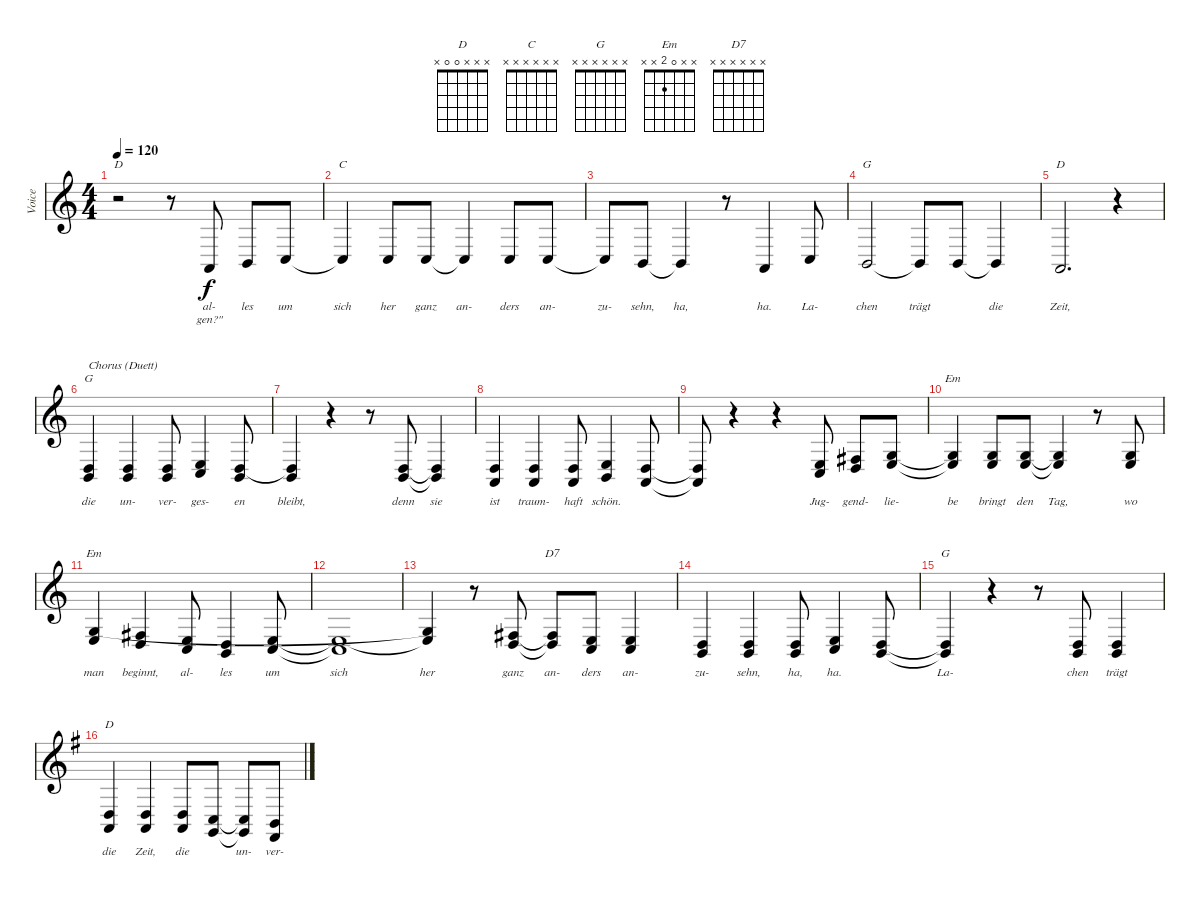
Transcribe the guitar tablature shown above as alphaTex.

\track ("Voice" "Voice") {instrument clavinet}
\staff {score}
\tuning (E4 B3 G3 D3 A2 E2) {hide}
\chord ("D" x x x x x x)
\chord ("C" x x x x x x)
\chord ("G" x x x x 2 x)
\chord ("D" 2 3 2 0 x x) {barre 2}
\chord ("G" x x x 0 2 x)
\chord ("Em" x x x x x x)
\chord ("Em" x x 0 2 x x)
\chord ("D7" x x x x x x)
\chord ("G" x x x x x x)
\chord ("D" x x x 0 0 x)
\ts (4 4)
\tempo 120
\clef g2
\ks c
r.2{ch "D" dy f} r.8 0.5.8{lyrics (0 "al-") lyrics (1 "gen?\"") lyrics (2 "") lyrics (3 "") lyrics (4 "")} 2.5.8{lyrics (0 "les") lyrics (1 "") lyrics (2 "") lyrics (3 "") lyrics (4 "")} 3.5.8{lyrics (0 "um") lyrics (1 "") lyrics (2 "") lyrics (3 "") lyrics (4 "")} |
3.5{t}.4{ch "C" lyrics (0 "sich") lyrics (1 "") lyrics (2 "") lyrics (3 "") lyrics (4 "")} 3.5.8{lyrics (0 "her") lyrics (1 "") lyrics (2 "") lyrics (3 "") lyrics (4 "")} 3.5.8{lyrics (0 "ganz") lyrics (1 "") lyrics (2 "") lyrics (3 "") lyrics (4 "")} 3.5{t}.4{lyrics (0 "an-") lyrics (1 "") lyrics (2 "") lyrics (3 "") lyrics (4 "")} 3.5.8{lyrics (0 "ders") lyrics (1 "") lyrics (2 "") lyrics (3 "") lyrics (4 "")} 3.5.8{lyrics (0 "an-") lyrics (1 "") lyrics (2 "") lyrics (3 "") lyrics (4 "")} |
3.5{t}.8{lyrics (0 "zu-") lyrics (1 "") lyrics (2 "") lyrics (3 "") lyrics (4 "")} 2.5.8{lyrics (0 "sehn,") lyrics (1 "") lyrics (2 "") lyrics (3 "") lyrics (4 "")} 2.5{t}.4{lyrics (0 "ha,") lyrics (1 "") lyrics (2 "") lyrics (3 "") lyrics (4 "")} r.8 0.5.4{lyrics (0 "ha.") lyrics (1 "") lyrics (2 "") lyrics (3 "") lyrics (4 "")} 3.5.8{lyrics (0 "La-") lyrics (1 "") lyrics (2 "") lyrics (3 "") lyrics (4 "")} |
2.5.2{ch "G" lyrics (0 "chen") lyrics (1 "") lyrics (2 "") lyrics (3 "") lyrics (4 "")} 2.5{t}.8{lyrics (0 "trägt") lyrics (1 "") lyrics (2 "") lyrics (3 "") lyrics (4 "")} 2.5.8{lyrics (0 "") lyrics (1 "") lyrics (2 "") lyrics (3 "") lyrics (4 "")} 2.5{t}.4{lyrics (0 "die") lyrics (1 "") lyrics (2 "") lyrics (3 "") lyrics (4 "")} |
0.5.2{d ch "D" lyrics (0 "Zeit,") lyrics (1 "") lyrics (2 "") lyrics (3 "") lyrics (4 "")} r.4 |
(0.4 2.5).4{ch "G" txt "Chorus (Duett)" lyrics (0 "die") lyrics (1 "") lyrics (2 "") lyrics (3 "") lyrics (4 "")} (0.4 2.5).4{lyrics (0 "un-") lyrics (1 "") lyrics (2 "") lyrics (3 "") lyrics (4 "")} (0.4 2.5).8{lyrics (0 "ver-") lyrics (1 "") lyrics (2 "") lyrics (3 "") lyrics (4 "")} (2.4 3.5).4{lyrics (0 "ges-") lyrics (1 "") lyrics (2 "") lyrics (3 "") lyrics (4 "")} (0.4 7.6).8{lyrics (0 "en") lyrics (1 "") lyrics (2 "") lyrics (3 "") lyrics (4 "")} |
(0.4{t} 2.5).4{lyrics (0 "bleibt,") lyrics (1 "") lyrics (2 "") lyrics (3 "") lyrics (4 "")} r.4 r.8 (0.4 2.5).8{lyrics (0 "denn") lyrics (1 "") lyrics (2 "") lyrics (3 "") lyrics (4 "")} (0.4{t} 2.5{t}).4{lyrics (0 "sie") lyrics (1 "") lyrics (2 "") lyrics (3 "") lyrics (4 "")} |
(0.4 0.5).4{lyrics (0 "ist") lyrics (1 "") lyrics (2 "") lyrics (3 "") lyrics (4 "")} (0.4 0.5).4{lyrics (0 "traum-") lyrics (1 "") lyrics (2 "") lyrics (3 "") lyrics (4 "")} (0.4 0.5).8{lyrics (0 "haft") lyrics (1 "") lyrics (2 "") lyrics (3 "") lyrics (4 "")} (2.4 2.5).4{lyrics (0 "schön.") lyrics (1 "") lyrics (2 "") lyrics (3 "") lyrics (4 "")} (0.4 0.5).8{lyrics (0 "") lyrics (1 "") lyrics (2 "") lyrics (3 "") lyrics (4 "")} |
(0.4{t} 0.5{t}).8{lyrics (0 "") lyrics (1 "") lyrics (2 "") lyrics (3 "") lyrics (4 "")} r.4 r.4 (2.4 3.5).8{lyrics (0 "Jug-") lyrics (1 "") lyrics (2 "") lyrics (3 "") lyrics (4 "")} (0.4 9.5).8{lyrics (0 "gend-") lyrics (1 "") lyrics (2 "") lyrics (3 "") lyrics (4 "")} (0.3 2.4).8{lyrics (0 "lie-") lyrics (1 "") lyrics (2 "") lyrics (3 "") lyrics (4 "")} |
(0.3{t} 2.4{t}).4{ch "Em" lyrics (0 "be") lyrics (1 "") lyrics (2 "") lyrics (3 "") lyrics (4 "")} (0.3 2.4).8{lyrics (0 "bringt") lyrics (1 "") lyrics (2 "") lyrics (3 "") lyrics (4 "")} (0.3 2.4).8{lyrics (0 "den") lyrics (1 "") lyrics (2 "") lyrics (3 "") lyrics (4 "")} (0.3{t} 2.4{t}).4{lyrics (0 "Tag,") lyrics (1 "") lyrics (2 "") lyrics (3 "") lyrics (4 "")} r.8 (0.3 2.4).8{lyrics (0 "wo") lyrics (1 "") lyrics (2 "") lyrics (3 "") lyrics (4 "")} |
(0.3 2.4).4{ch "Em" lyrics (0 "man") lyrics (1 "") lyrics (2 "") lyrics (3 "") lyrics (4 "")} (4.4 5.5).4{lyrics (0 "beginnt,") lyrics (1 "") lyrics (2 "") lyrics (3 "") lyrics (4 "")} (2.4 3.5).8{lyrics (0 "al-") lyrics (1 "") lyrics (2 "") lyrics (3 "") lyrics (4 "")} (0.4 2.5).4{lyrics (0 "les") lyrics (1 "") lyrics (2 "") lyrics (3 "") lyrics (4 "")} (2.4 3.5).8{lyrics (0 "um") lyrics (1 "") lyrics (2 "") lyrics (3 "") lyrics (4 "")} |
(2.4{t} 3.5{t}).1{lyrics (0 "sich") lyrics (1 "") lyrics (2 "") lyrics (3 "") lyrics (4 "")} |
(0.3{t} 2.4{t}).4{lyrics (0 "her") lyrics (1 "") lyrics (2 "") lyrics (3 "") lyrics (4 "")} r.8 (4.4 5.5).8{lyrics (0 "ganz") lyrics (1 "") lyrics (2 "") lyrics (3 "") lyrics (4 "")} (4.4{t} 5.5{t}).8{ch "D7" lyrics (0 "an-") lyrics (1 "") lyrics (2 "") lyrics (3 "") lyrics (4 "")} (2.4 3.5).8{lyrics (0 "ders") lyrics (1 "") lyrics (2 "") lyrics (3 "") lyrics (4 "")} (2.4 3.5).4{lyrics (0 "an-") lyrics (1 "") lyrics (2 "") lyrics (3 "") lyrics (4 "")} |
(0.4 2.5).4{lyrics (0 "zu-") lyrics (1 "") lyrics (2 "") lyrics (3 "") lyrics (4 "")} (0.4 2.5).4{lyrics (0 "sehn,") lyrics (1 "") lyrics (2 "") lyrics (3 "") lyrics (4 "")} (0.4 2.5).8{lyrics (0 "ha,") lyrics (1 "") lyrics (2 "") lyrics (3 "") lyrics (4 "")} (2.4 3.5).4{lyrics (0 "ha.") lyrics (1 "") lyrics (2 "") lyrics (3 "") lyrics (4 "")} (0.4 2.5).8{lyrics (0 "") lyrics (1 "") lyrics (2 "") lyrics (3 "") lyrics (4 "")} |
(0.4{t} 2.5{t}).4{ch "G" lyrics (0 "La-") lyrics (1 "") lyrics (2 "") lyrics (3 "") lyrics (4 "")} r.4 r.8 (0.4 2.5).8{lyrics (0 "chen") lyrics (1 "") lyrics (2 "") lyrics (3 "") lyrics (4 "")} (0.4 2.5).4{lyrics (0 "trägt") lyrics (1 "") lyrics (2 "") lyrics (3 "") lyrics (4 "")} |
\ks g
(0.4 0.5).4{ch "D" lyrics (0 "die") lyrics (1 "") lyrics (2 "") lyrics (3 "") lyrics (4 "")} (0.4 0.5).4{lyrics (0 "Zeit,") lyrics (1 "") lyrics (2 "") lyrics (3 "") lyrics (4 "")} (0.4 0.5).8{lyrics (0 "die") lyrics (1 "") lyrics (2 "") lyrics (3 "") lyrics (4 "")} (3.5 3.6).8{lyrics (0 "") lyrics (1 "") lyrics (2 "") lyrics (3 "") lyrics (4 "")} (3.5{t} 3.6{t}).8{lyrics (0 "un-") lyrics (1 "") lyrics (2 "") lyrics (3 "") lyrics (4 "")} (2.5 2.6).8{lyrics (0 "ver-") lyrics (1 "") lyrics (2 "") lyrics (3 "") lyrics (4 "")}
